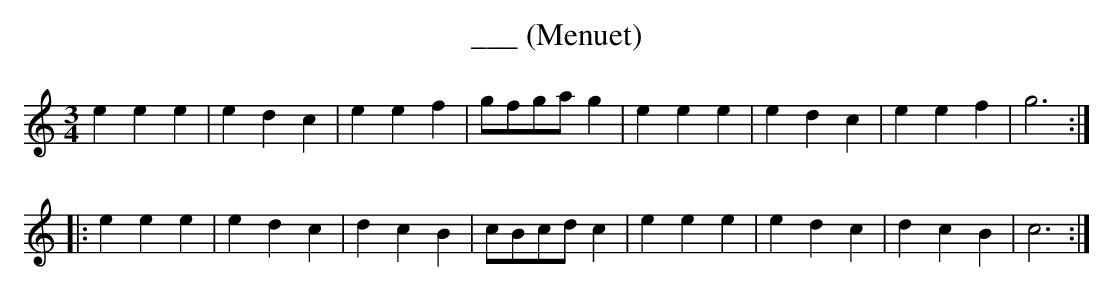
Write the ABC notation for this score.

X:1
T:___ (Menuet)
K:C
M:3/4
L:1/8
e2 e2 e2|e2 d2 c2|e2 e2 f2|gfga g2|e2 e2 e2| e2 d2 c2|e2 e2 f2|g6:|
|:e2 e2 e2|e2 d2 c2|d2 c2 B2|cBcd c2|e2 e2 e2|e2 d2 c2|d2 c2 B2|c6:|]
